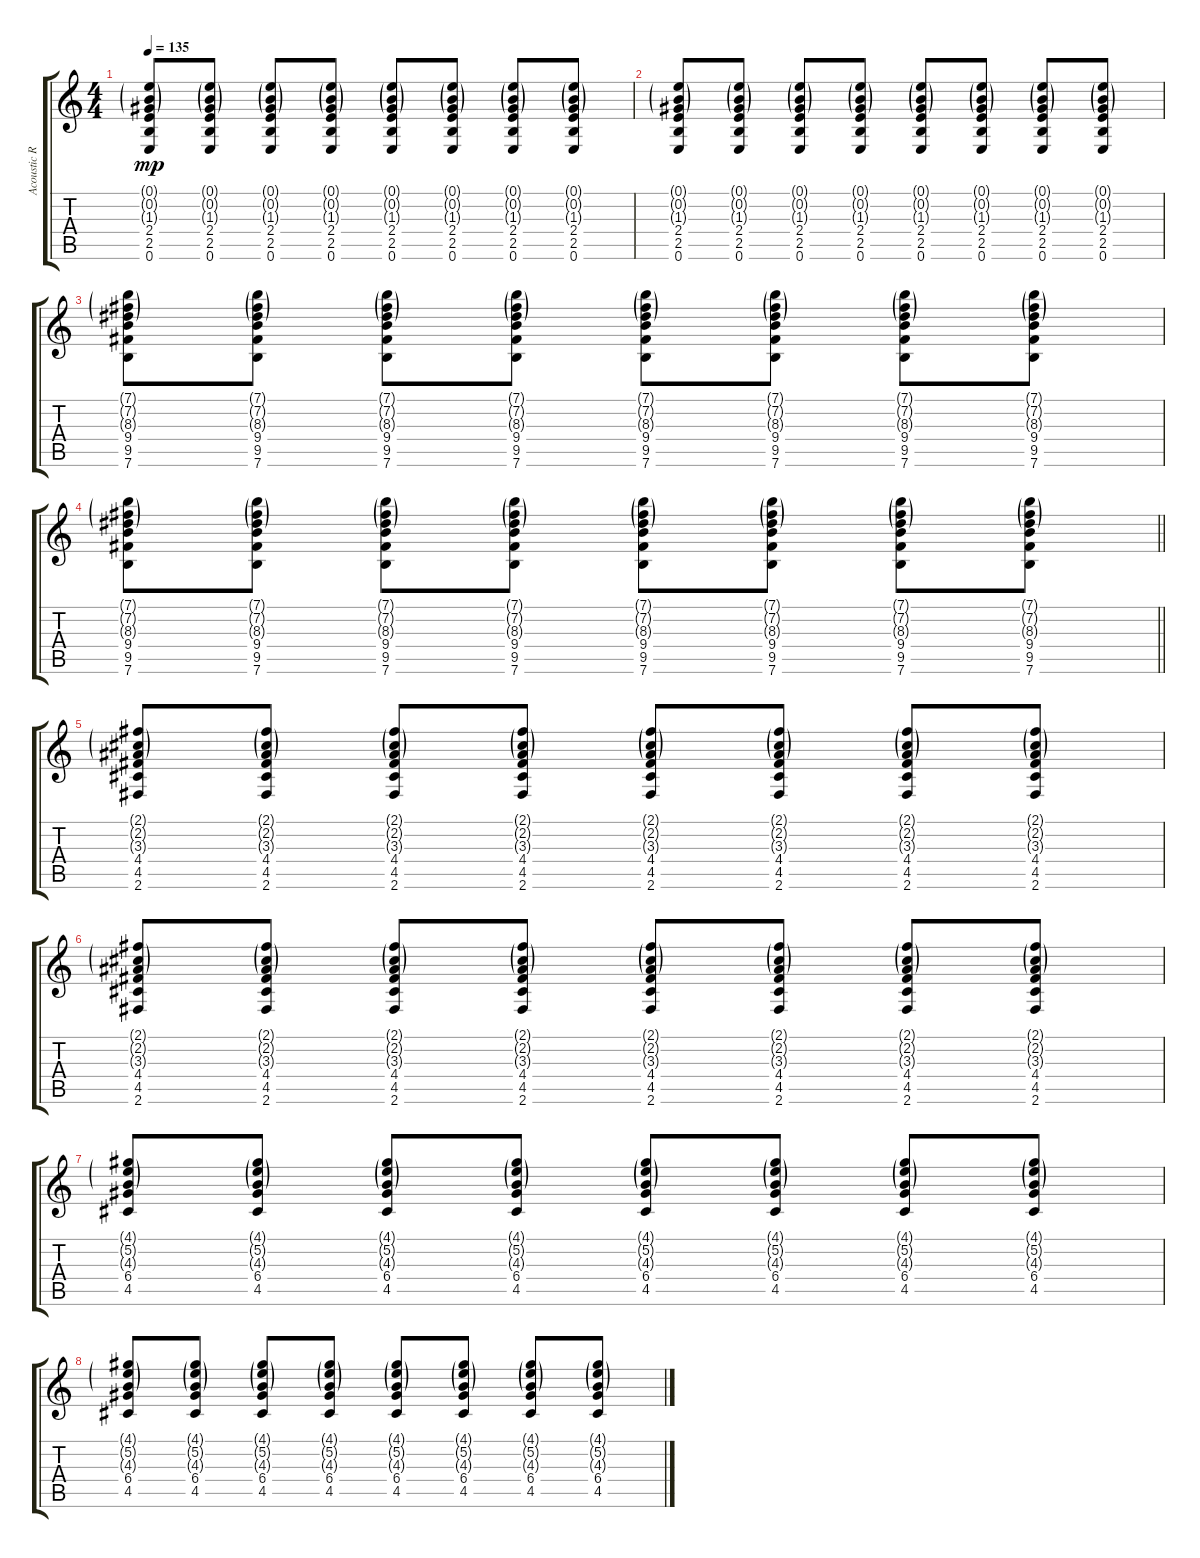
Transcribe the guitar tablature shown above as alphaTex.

\track ("Acoustic Rythm" "Acoustic R") {instrument acousticguitarsteel}
\staff {score tabs}
\tuning (E4 B3 G3 D3 A2 E2) {hide}
\ts (4 4)
\tempo 135
\clef g2
\ks c
(0.1{g} 0.2{g} 1.3{g} 2.4 2.5 0.6).8{dy mp} (0.1{g} 0.2{g} 1.3{g} 2.4 2.5 0.6).8 (0.1{g} 0.2{g} 1.3{g} 2.4 2.5 0.6).8 (0.1{g} 0.2{g} 1.3{g} 2.4 2.5 0.6).8 (0.1{g} 0.2{g} 1.3{g} 2.4 2.5 0.6).8 (0.1{g} 0.2{g} 1.3{g} 2.4 2.5 0.6).8 (0.1{g} 0.2{g} 1.3{g} 2.4 2.5 0.6).8 (0.1{g} 0.2{g} 1.3{g} 2.4 2.5 0.6).8 |
(0.1{g} 0.2{g} 1.3{g} 2.4 2.5 0.6).8 (0.1{g} 0.2{g} 1.3{g} 2.4 2.5 0.6).8 (0.1{g} 0.2{g} 1.3{g} 2.4 2.5 0.6).8 (0.1{g} 0.2{g} 1.3{g} 2.4 2.5 0.6).8 (0.1{g} 0.2{g} 1.3{g} 2.4 2.5 0.6).8 (0.1{g} 0.2{g} 1.3{g} 2.4 2.5 0.6).8 (0.1{g} 0.2{g} 1.3{g} 2.4 2.5 0.6).8 (0.1{g} 0.2{g} 1.3{g} 2.4 2.5 0.6).8 |
(7.1{g} 7.2{g} 8.3{g} 9.4 9.5 7.6).8 (7.1{g} 7.2{g} 8.3{g} 9.4 9.5 7.6).8 (7.1{g} 7.2{g} 8.3{g} 9.4 9.5 7.6).8 (7.1{g} 7.2{g} 8.3{g} 9.4 9.5 7.6).8 (7.1{g} 7.2{g} 8.3{g} 9.4 9.5 7.6).8 (7.1{g} 7.2{g} 8.3{g} 9.4 9.5 7.6).8 (7.1{g} 7.2{g} 8.3{g} 9.4 9.5 7.6).8 (7.1{g} 7.2{g} 8.3{g} 9.4 9.5 7.6).8 |
\barLineRight lightlight
(7.1{g} 7.2{g} 8.3{g} 9.4 9.5 7.6).8 (7.1{g} 7.2{g} 8.3{g} 9.4 9.5 7.6).8 (7.1{g} 7.2{g} 8.3{g} 9.4 9.5 7.6).8 (7.1{g} 7.2{g} 8.3{g} 9.4 9.5 7.6).8 (7.1{g} 7.2{g} 8.3{g} 9.4 9.5 7.6).8 (7.1{g} 7.2{g} 8.3{g} 9.4 9.5 7.6).8 (7.1{g} 7.2{g} 8.3{g} 9.4 9.5 7.6).8 (7.1{g} 7.2{g} 8.3{g} 9.4 9.5 7.6).8 |
(2.1{g} 2.2{g} 3.3{g} 4.4 4.5 2.6).8 (2.1{g} 2.2{g} 3.3{g} 4.4 4.5 2.6).8 (2.1{g} 2.2{g} 3.3{g} 4.4 4.5 2.6).8 (2.1{g} 2.2{g} 3.3{g} 4.4 4.5 2.6).8 (2.1{g} 2.2{g} 3.3{g} 4.4 4.5 2.6).8 (2.1{g} 2.2{g} 3.3{g} 4.4 4.5 2.6).8 (2.1{g} 2.2{g} 3.3{g} 4.4 4.5 2.6).8 (2.1{g} 2.2{g} 3.3{g} 4.4 4.5 2.6).8 |
(2.1{g} 2.2{g} 3.3{g} 4.4 4.5 2.6).8 (2.1{g} 2.2{g} 3.3{g} 4.4 4.5 2.6).8 (2.1{g} 2.2{g} 3.3{g} 4.4 4.5 2.6).8 (2.1{g} 2.2{g} 3.3{g} 4.4 4.5 2.6).8 (2.1{g} 2.2{g} 3.3{g} 4.4 4.5 2.6).8 (2.1{g} 2.2{g} 3.3{g} 4.4 4.5 2.6).8 (2.1{g} 2.2{g} 3.3{g} 4.4 4.5 2.6).8 (2.1{g} 2.2{g} 3.3{g} 4.4 4.5 2.6).8 |
(4.1{g} 5.2{g} 4.3{g} 6.4 4.5).8 (4.1{g} 5.2{g} 4.3{g} 6.4 4.5).8 (4.1{g} 5.2{g} 4.3{g} 6.4 4.5).8 (4.1{g} 5.2{g} 4.3{g} 6.4 4.5).8 (4.1{g} 5.2{g} 4.3{g} 6.4 4.5).8 (4.1{g} 5.2{g} 4.3{g} 6.4 4.5).8 (4.1{g} 5.2{g} 4.3{g} 6.4 4.5).8 (4.1{g} 5.2{g} 4.3{g} 6.4 4.5).8 |
(4.1{g} 5.2{g} 4.3{g} 6.4 4.5).8 (4.1{g} 5.2{g} 4.3{g} 6.4 4.5).8 (4.1{g} 5.2{g} 4.3{g} 6.4 4.5).8 (4.1{g} 5.2{g} 4.3{g} 6.4 4.5).8 (4.1{g} 5.2{g} 4.3{g} 6.4 4.5).8 (4.1{g} 5.2{g} 4.3{g} 6.4 4.5).8 (4.1{g} 5.2{g} 4.3{g} 6.4 4.5).8 (4.1{g} 5.2{g} 4.3{g} 6.4 4.5).8
